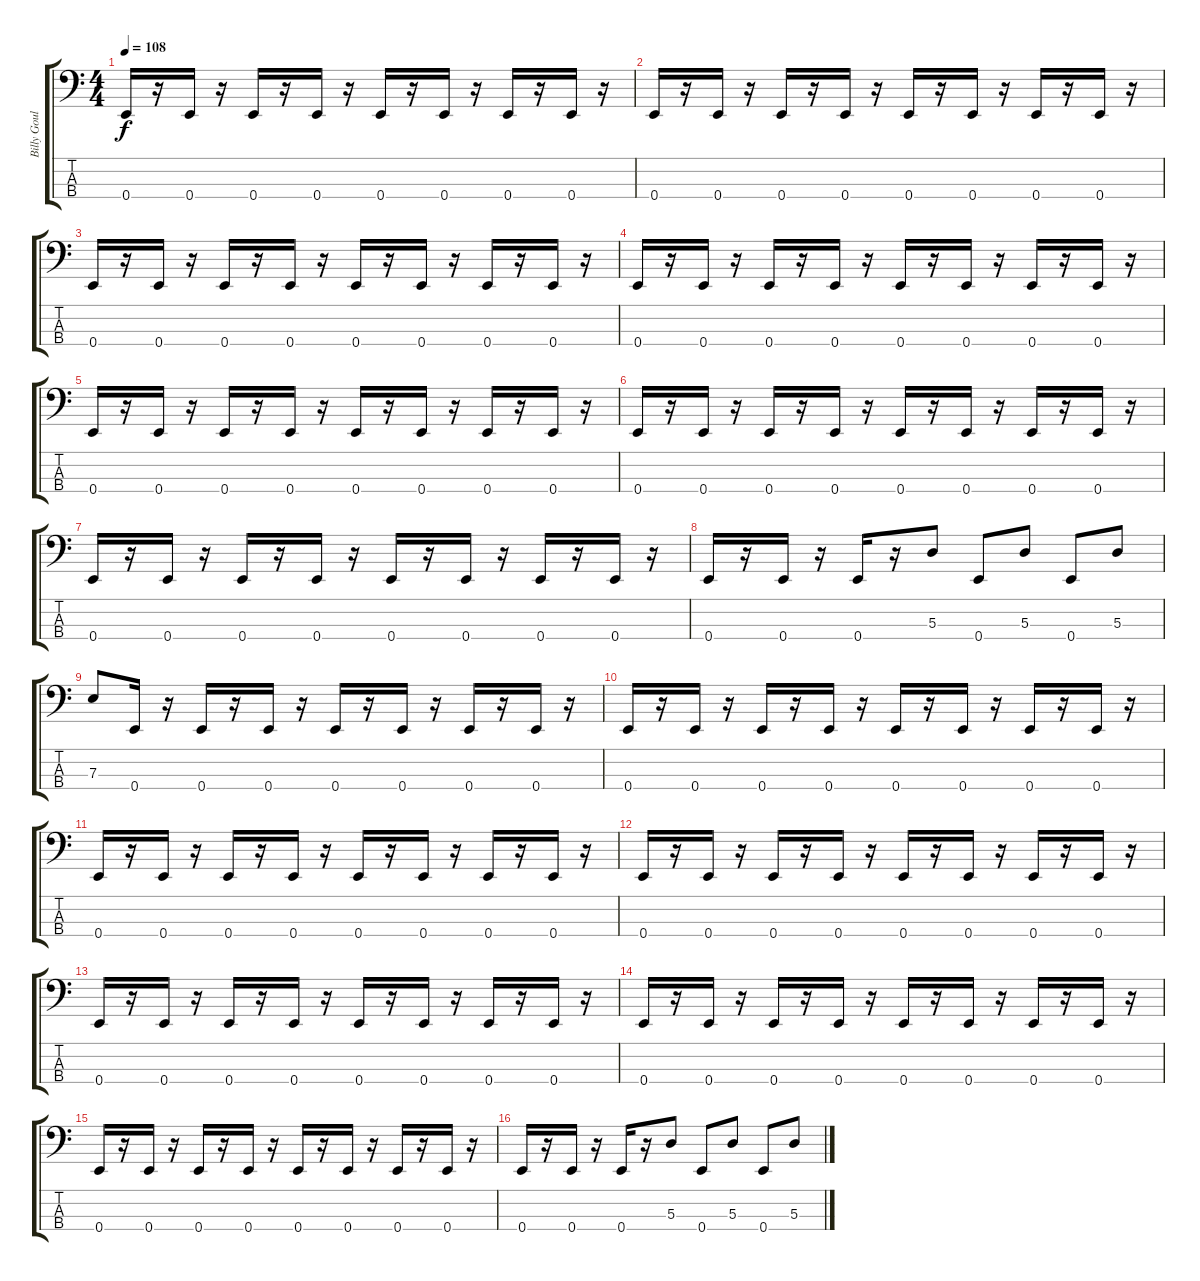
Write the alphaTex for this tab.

\track ("Billy Gould" "Billy Goul") {instrument electricbassfinger}
\staff {score tabs}
\tuning (G2 D2 A1 E1) {hide}
\ts (4 4)
\tempo 108
\clef f4
\ks c
0.4.16{dy f} r.16 0.4.16 r.16 0.4.16 r.16 0.4.16 r.16 0.4.16 r.16 0.4.16 r.16 0.4.16 r.16 0.4.16 r.16 |
0.4.16 r.16 0.4.16 r.16 0.4.16 r.16 0.4.16 r.16 0.4.16 r.16 0.4.16 r.16 0.4.16 r.16 0.4.16 r.16 |
0.4.16 r.16 0.4.16 r.16 0.4.16 r.16 0.4.16 r.16 0.4.16 r.16 0.4.16 r.16 0.4.16 r.16 0.4.16 r.16 |
0.4.16 r.16 0.4.16 r.16 0.4.16 r.16 0.4.16 r.16 0.4.16 r.16 0.4.16 r.16 0.4.16 r.16 0.4.16 r.16 |
0.4.16 r.16 0.4.16 r.16 0.4.16 r.16 0.4.16 r.16 0.4.16 r.16 0.4.16 r.16 0.4.16 r.16 0.4.16 r.16 |
0.4.16 r.16 0.4.16 r.16 0.4.16 r.16 0.4.16 r.16 0.4.16 r.16 0.4.16 r.16 0.4.16 r.16 0.4.16 r.16 |
0.4.16 r.16 0.4.16 r.16 0.4.16 r.16 0.4.16 r.16 0.4.16 r.16 0.4.16 r.16 0.4.16 r.16 0.4.16 r.16 |
0.4.16 r.16 0.4.16 r.16 0.4.16 r.16 5.3.8 0.4.8 5.3.8 0.4.8 5.3.8 |
7.3.8 0.4.16 r.16 0.4.16 r.16 0.4.16 r.16 0.4.16 r.16 0.4.16 r.16 0.4.16 r.16 0.4.16 r.16 |
0.4.16 r.16 0.4.16 r.16 0.4.16 r.16 0.4.16 r.16 0.4.16 r.16 0.4.16 r.16 0.4.16 r.16 0.4.16 r.16 |
0.4.16 r.16 0.4.16 r.16 0.4.16 r.16 0.4.16 r.16 0.4.16 r.16 0.4.16 r.16 0.4.16 r.16 0.4.16 r.16 |
0.4.16 r.16 0.4.16 r.16 0.4.16 r.16 0.4.16 r.16 0.4.16 r.16 0.4.16 r.16 0.4.16 r.16 0.4.16 r.16 |
0.4.16 r.16 0.4.16 r.16 0.4.16 r.16 0.4.16 r.16 0.4.16 r.16 0.4.16 r.16 0.4.16 r.16 0.4.16 r.16 |
0.4.16 r.16 0.4.16 r.16 0.4.16 r.16 0.4.16 r.16 0.4.16 r.16 0.4.16 r.16 0.4.16 r.16 0.4.16 r.16 |
0.4.16 r.16 0.4.16 r.16 0.4.16 r.16 0.4.16 r.16 0.4.16 r.16 0.4.16 r.16 0.4.16 r.16 0.4.16 r.16 |
0.4.16 r.16 0.4.16 r.16 0.4.16 r.16 5.3.8 0.4.8 5.3.8 0.4.8 5.3.8
